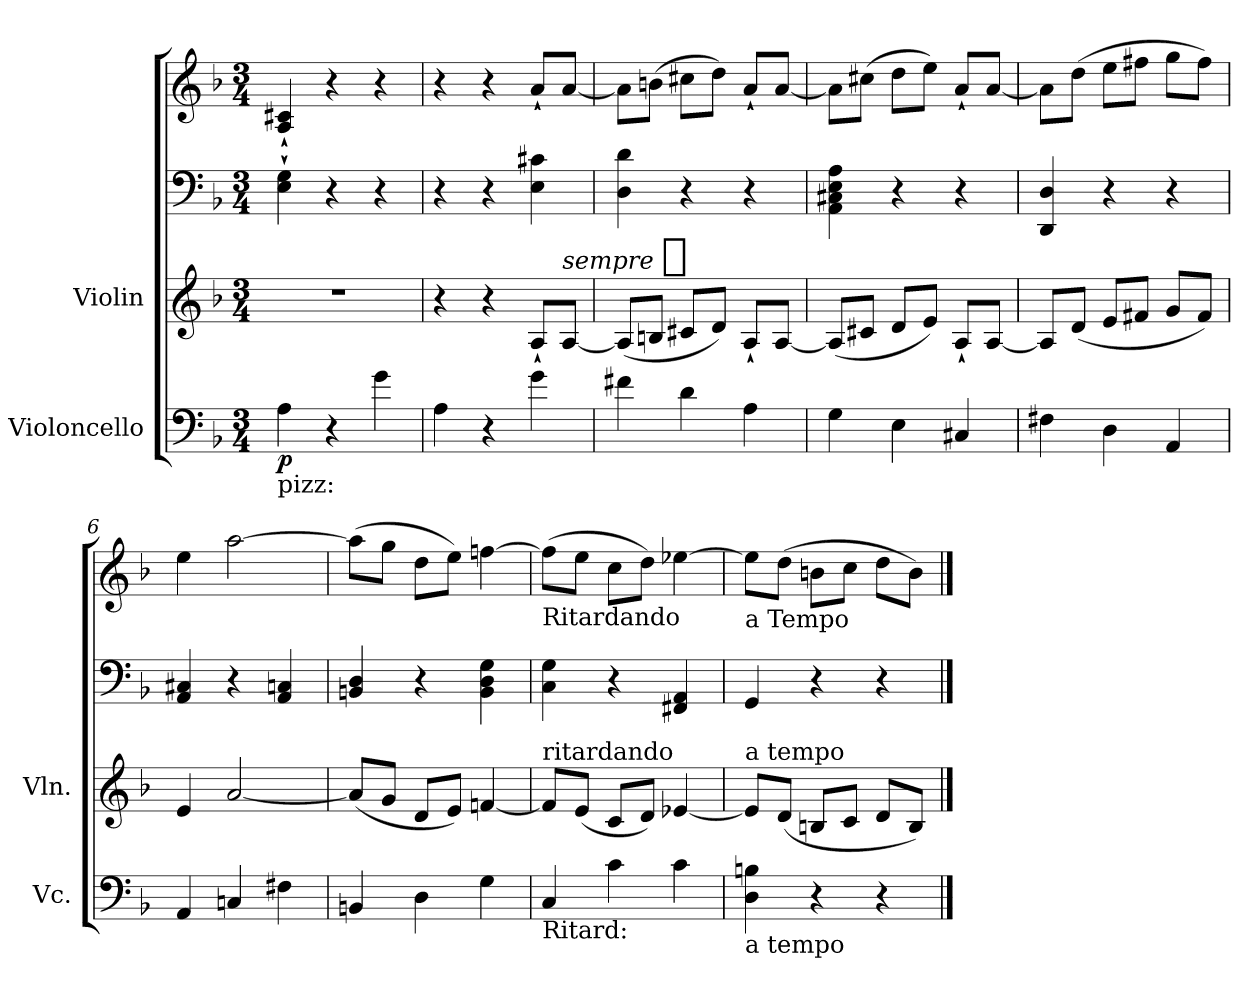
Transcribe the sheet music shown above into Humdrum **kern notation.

**kern	**dynam	**kern	**dynam	**kern	**kern
*part3	*part3	*part2	*part2	*part1	*part1
*staff4	*staff4	*staff3	*staff3	*staff2	*staff1
*I"Violoncello	*	*I"Violin	*	*	*
*I'Vc.	*	*I'Vln.	*	*	*
*clefF4	*	*clefG2	*	*clefF4	*clefG2
*k[b-]	*	*k[b-]	*	*k[b-]	*k[b-]
*M3/4	*	*M3/4	*	*M3/4	*M3/4
=1	=1	=1	=1	=1	=1
!LO:TX:b:t=pizz&colon;	!	!	!	!	!
!	!LO:DY:b	!	!	!	!
4A\	p	2.r	.	4E`\ 4G`\	4A`/ 4c#X`/
4r	.	.	.	4r	4r
4g\	.	.	.	4r	4r
=2	=2	=2	=2	=2	=2
4A\	.	4r	.	4r	4r
4r	.	4r	.	4r	4r
4g\	.	8A`/L	.	4E\ 4c#X\	8a`/L
!	!	!	!LO:DY:a:t=sempre %s	!	!
.	.	[8A/J	p	.	[8a/J
=3	=3	=3	=3	=3	=3
4f#X\	.	(<8A/L]	.	4D\ 4d\	8a\L]
.	.	8Bn/J	.	.	(>8bn\J
4d\	.	8c#X/L	.	4r	8cc#X\L
.	.	8d/J)	.	.	8dd\J)
4A\	.	8A`/L	.	4r	8a`/L
.	.	[8A/J	.	.	[8a/J
=4	=4	=4	=4	=4	=4
4G\	.	(<8A/L]	.	4AA\ 4C#X\ 4E\ 4A\	8a\L]
.	.	8c#X/J	.	.	(>8cc#X\J
4E\	.	8d/L	.	4r	8dd\L
.	.	8e/J)	.	.	8ee\J)
4C#X/	.	8A`/L	.	4r	8a`/L
.	.	[8A/J	.	.	[8a/J
=5	=5	=5	=5	=5	=5
4F#X\	.	8A/L]	.	4DD/ 4D/	8a\L]
.	.	(<8d/J	.	.	(>8dd\J
4D\	.	8e/L	.	4r	8ee\L
.	.	8f#X/J	.	.	8ff#X\J
4AA/	.	8g/L	.	4r	8gg\L
.	.	8f#/J)	.	.	8ff#\J)
!!LO:LB:g=z
=6	=6	=6	=6	=6	=6
4AA/	.	4e/	.	4AA/ 4C#X/	4ee\
4Cn/	.	[2a/	.	4r	[2aa\
4F#X\	.	.	.	4AA/ 4Cn/	.
=7	=7	=7	=7	=7	=7
4BBn/	.	(<8a/L]	.	4BBn/ 4D/	(>8aa\L]
.	.	8g/J	.	.	8gg\J
4D\	.	8d/L	.	4r	8dd\L
.	.	8e/J)	.	.	8ee\J)
4G\	.	[4fn/	.	4BB\ 4D\ 4G\	[4ffn\
=8	=8	=8	=8	=8	=8
!	!	!	!	!	!LO:TX:b:t=Ritardando
!	!	!LO:TX:a:t=ritardando	!	!	!
!LO:TX:b:t=Ritard&colon;	!	!	!	!	!
4C/	.	8f/L]	.	4C\ 4G\	(>8ff\L]
.	.	(<8e/J	.	.	8ee\J
4c\	.	8c/L	.	4r	8cc\L
.	.	8d/J)	.	.	8dd\J)
4c\	.	[4e-X/	.	4FF#X/ 4AA/	[4ee-X\
=9	=9	=9	=9	=9	=9
!	!	!	!	!	!LO:TX:b:t=a Tempo
!	!	!LO:TX:a:t=a tempo	!	!	!
!LO:TX:b:t=a tempo	!	!	!	!	!
4D\ 4Bn\	.	8e-/L]	.	4GG/	8ee-\L]
.	.	(<8d/J	.	.	(>8dd\J
4r	.	8Bn/L	.	4r	8bn\L
.	.	8c/J	.	.	8cc\J
4r	.	8d/L	.	4r	8dd\L
.	.	8B/J)	.	.	8b\J)
==	==	==	==	==	==
*-	*-	*-	*-	*-	*-
